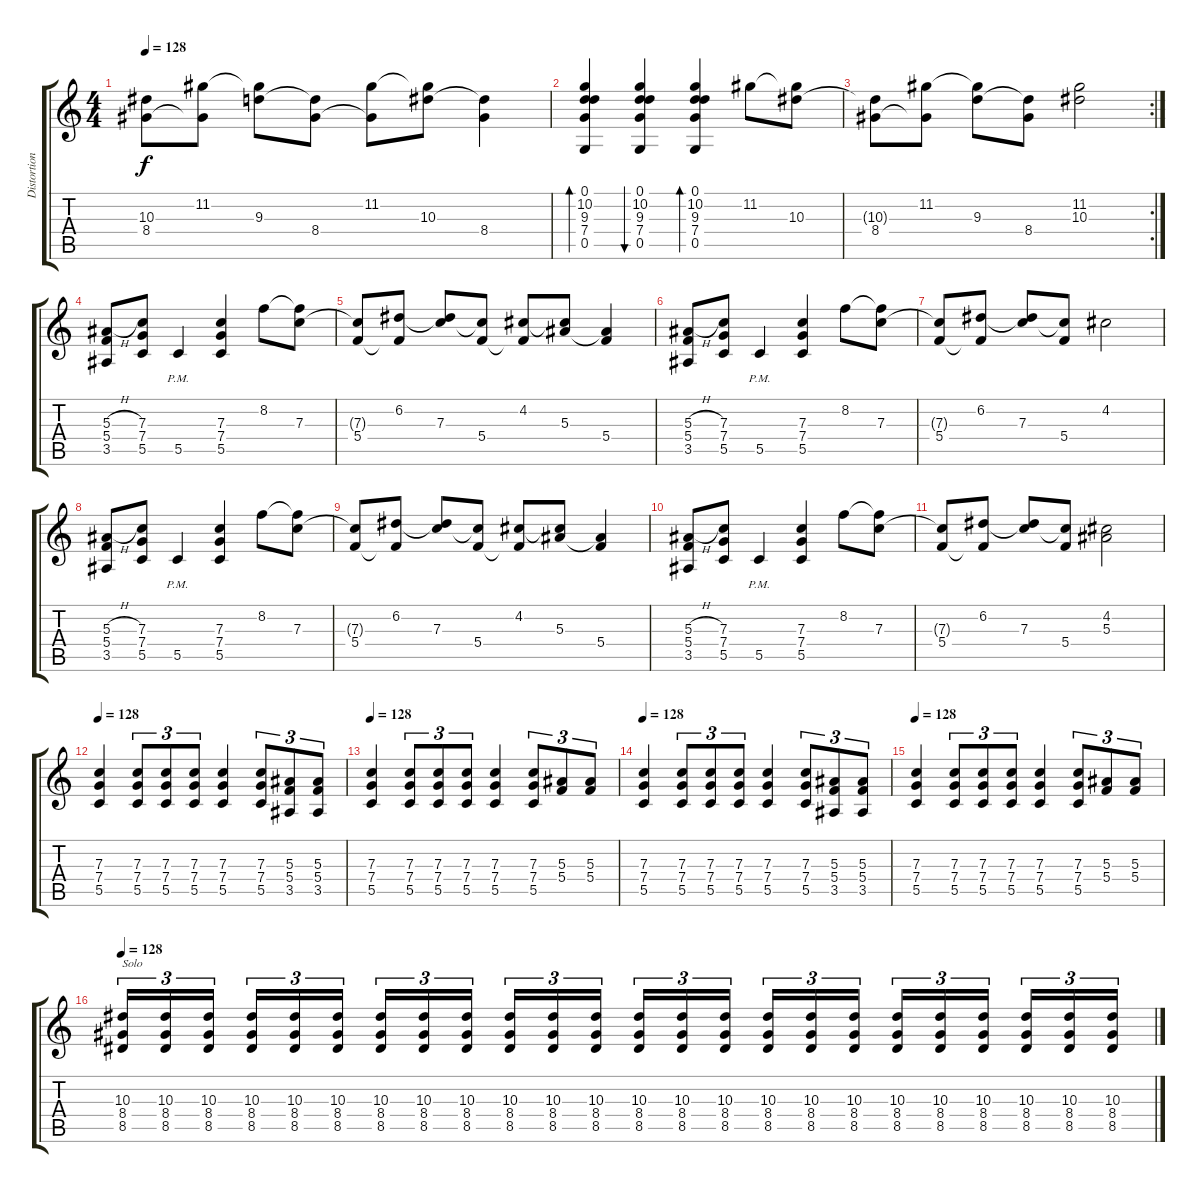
\track ("Distortion Guitar 1" "Distortion") {instrument distortionguitar}
\staff {score tabs}
\tuning (D4 A3 F3 C3 G2 D2) {hide}
\ts (4 4)
\tempo 128
\clef g2
\ks c
(10.3{t} 8.4).8{dy f} (11.2 8.4{t}).8 (11.2{t} 9.3).8 (9.3{t} 8.4).8 (11.2 8.4{t}).8 (11.2{t} 10.3).8 (10.3{t} 8.4).4 |
(0.1 10.2 9.3 7.4 0.5).4{bd 120} (0.1 10.2 9.3 7.4 0.5).4{bu 120} (0.1 10.2 9.3 7.4 0.5).4{bd 120} 11.2.8 (11.2{t} 10.3).8 |
\rc 2
(10.3{t} 8.4).8 (11.2 8.4{t}).8 (11.2{t} 9.3).8 (9.3{t} 8.4).8 (11.2 10.3).2 |
(5.3{h} 5.4 3.5).8 (7.3 7.4 5.5).8 5.5{pm}.4 (7.3 7.4 5.5).4 8.2.8 (8.2{t} 7.3).8 |
(7.3{t} 5.4).8 (6.2 5.4{t}).8 (6.2{t} 7.3).8 (7.3{t} 5.4).8 (4.2 5.4{t}).8 (4.2{t} 5.3).8 (5.3{t} 5.4).4 |
(5.3{h} 5.4 3.5).8 (7.3 7.4 5.5).8 5.5{pm}.4 (7.3 7.4 5.5).4 8.2.8 (8.2{t} 7.3).8 |
(7.3{t} 5.4).8 (6.2 5.4{t}).8 (6.2{t} 7.3).8 (7.3{t} 5.4).8 4.2.2 |
(5.3{h} 5.4 3.5).8 (7.3 7.4 5.5).8 5.5{pm}.4 (7.3 7.4 5.5).4 8.2.8 (8.2{t} 7.3).8 |
(7.3{t} 5.4).8 (6.2 5.4{t}).8 (6.2{t} 7.3).8 (7.3{t} 5.4).8 (4.2 5.4{t}).8 (4.2{t} 5.3).8 (5.3{t} 5.4).4 |
(5.3{h} 5.4 3.5).8 (7.3 7.4 5.5).8 5.5{pm}.4 (7.3 7.4 5.5).4 8.2.8 (8.2{t} 7.3).8 |
(7.3{t} 5.4).8 (6.2 5.4{t}).8 (6.2{t} 7.3).8 (7.3{t} 5.4).8 (4.2 5.3).2 |
\tempo 128
(7.3 7.4 5.5).4 (7.3 7.4 5.5).8{tu (3 2)} (7.3 7.4 5.5).8{tu (3 2)} (7.3 7.4 5.5).8{tu (3 2)} (7.3 7.4 5.5).4 (7.3 7.4 5.5).8{tu (3 2)} (5.3 5.4 3.5).8{tu (3 2)} (5.3 5.4 3.5).8{tu (3 2)} |
\tempo 128
(7.3 7.4 5.5).4 (7.3 7.4 5.5).8{tu (3 2)} (7.3 7.4 5.5).8{tu (3 2)} (7.3 7.4 5.5).8{tu (3 2)} (7.3 7.4 5.5).4 (7.3 7.4 5.5).8{tu (3 2)} (5.3 5.4).8{tu (3 2)} (5.3 5.4).8{tu (3 2)} |
\tempo 128
(7.3 7.4 5.5).4 (7.3 7.4 5.5).8{tu (3 2)} (7.3 7.4 5.5).8{tu (3 2)} (7.3 7.4 5.5).8{tu (3 2)} (7.3 7.4 5.5).4 (7.3 7.4 5.5).8{tu (3 2)} (5.3 5.4 3.5).8{tu (3 2)} (5.3 5.4 3.5).8{tu (3 2)} |
\tempo 128
(7.3 7.4 5.5).4 (7.3 7.4 5.5).8{tu (3 2)} (7.3 7.4 5.5).8{tu (3 2)} (7.3 7.4 5.5).8{tu (3 2)} (7.3 7.4 5.5).4 (7.3 7.4 5.5).8{tu (3 2)} (5.3 5.4).8{tu (3 2)} (5.3 5.4).8{tu (3 2)} |
\tempo 128
(10.3 8.4 8.5).16{tu (3 2) txt "Solo"} (10.3 8.4 8.5).16{tu (3 2)} (10.3 8.4 8.5).16{tu (3 2) beam splitsecondary} (10.3 8.4 8.5).16{tu (3 2)} (10.3 8.4 8.5).16{tu (3 2)} (10.3 8.4 8.5).16{tu (3 2)} (10.3 8.4 8.5).16{tu (3 2)} (10.3 8.4 8.5).16{tu (3 2)} (10.3 8.4 8.5).16{tu (3 2) beam splitsecondary} (10.3 8.4 8.5).16{tu (3 2)} (10.3 8.4 8.5).16{tu (3 2)} (10.3 8.4 8.5).16{tu (3 2)} (10.3 8.4 8.5).16{tu (3 2)} (10.3 8.4 8.5).16{tu (3 2)} (10.3 8.4 8.5).16{tu (3 2) beam splitsecondary} (10.3 8.4 8.5).16{tu (3 2)} (10.3 8.4 8.5).16{tu (3 2)} (10.3 8.4 8.5).16{tu (3 2)} (10.3 8.4 8.5).16{tu (3 2)} (10.3 8.4 8.5).16{tu (3 2)} (10.3 8.4 8.5).16{tu (3 2) beam splitsecondary} (10.3 8.4 8.5).16{tu (3 2)} (10.3 8.4 8.5).16{tu (3 2)} (10.3 8.4 8.5).16{tu (3 2)}
